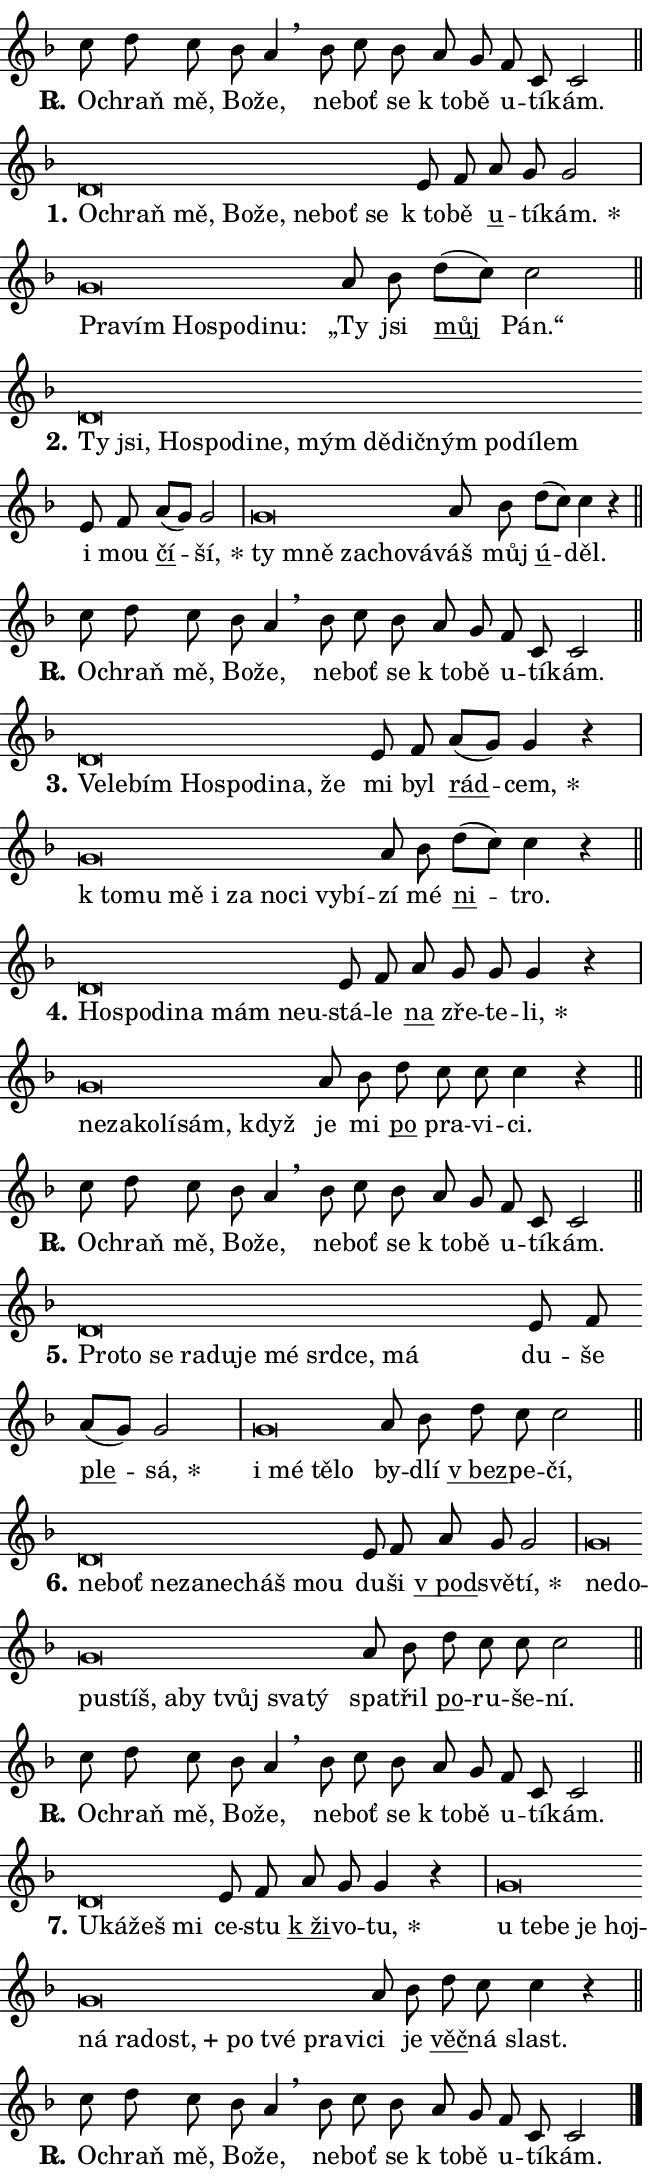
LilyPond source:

\version "2.24.0"
\header { tagline = "" }
\paper {
  indent = 0\cm
  top-margin = 0\cm
  right-margin = 0.13\cm % to fit lyric hyphens
  bottom-margin = 0\cm
  left-margin = 0\cm
  paper-width = 11\cm
  page-breaking = #ly:one-page-breaking
  system-system-spacing.basic-distance = #11
  score-system-spacing.basic-distance = #11
  ragged-last = ##f
}


%% Author: Thomas Morley
%% https://lists.gnu.org/archive/html/lilypond-user/2020-05/msg00002.html
#(define (line-position grob)
"Returns position of @var[grob} in current system:
   @code{'start}, if at first time-step
   @code{'end}, if at last time-step
   @code{'middle} otherwise
"
  (let* ((col (ly:item-get-column grob))
         (ln (ly:grob-object col 'left-neighbor))
         (rn (ly:grob-object col 'right-neighbor))
         (col-to-check-left (if (ly:grob? ln) ln col))
         (col-to-check-right (if (ly:grob? rn) rn col))
         (break-dir-left
           (and
             (ly:grob-property col-to-check-left 'non-musical #f)
             (ly:item-break-dir col-to-check-left)))
         (break-dir-right
           (and
             (ly:grob-property col-to-check-right 'non-musical #f)
             (ly:item-break-dir col-to-check-right))))
        (cond ((eqv? 1 break-dir-left) 'start)
              ((eqv? -1 break-dir-right) 'end)
              (else 'middle))))

#(define (tranparent-at-line-position vctor)
  (lambda (grob)
  "Relying on @code{line-position} select the relevant enry from @var{vctor}.
Used to determine transparency,"
    (case (line-position grob)
      ((end) (not (vector-ref vctor 0)))
      ((middle) (not (vector-ref vctor 1)))
      ((start) (not (vector-ref vctor 2))))))

noteHeadBreakVisibility =
#(define-music-function (break-visibility)(vector?)
"Makes @code{NoteHead}s transparent relying on @var{break-visibility}"
#{
  \override NoteHead.transparent =
    #(tranparent-at-line-position break-visibility)
#})

#(define delete-ledgers-for-transparent-note-heads
  (lambda (grob)
    "Reads whether a @code{NoteHead} is transparent.
If so this @code{NoteHead} is removed from @code{'note-heads} from
@var{grob}, which is supposed to be @code{LedgerLineSpanner}.
As a result ledgers are not printed for this @code{NoteHead}"
    (let* ((nhds-array (ly:grob-object grob 'note-heads))
           (nhds-list
             (if (ly:grob-array? nhds-array)
                 (ly:grob-array->list nhds-array)
                 '()))
           ;; Relies on the transparent-property being done before
           ;; Staff.LedgerLineSpanner.after-line-breaking is executed.
           ;; This is fragile ...
           (to-keep
             (remove
               (lambda (nhd)
                 (ly:grob-property nhd 'transparent #f))
               nhds-list)))
      ;; TODO find a better method to iterate over grob-arrays, similiar
      ;; to filter/remove etc for lists
      ;; For now rebuilt from scratch
      (set! (ly:grob-object grob 'note-heads)  '())
      (for-each
        (lambda (nhd)
          (ly:pointer-group-interface::add-grob grob 'note-heads nhd))
        to-keep))))

squashNotes = {
  \override NoteHead.X-extent = #'(-0.2 . 0.2)
  \override NoteHead.Y-extent = #'(-0.75 . 0)
  \override NoteHead.stencil =
    #(lambda (grob)
       (let ((pos (ly:grob-property grob 'staff-position)))
         (begin
           (if (< pos -7) (display "ERROR: Lower brevis then expected\n") (display ""))
           (if (<= pos -6) ly:text-interface::print ly:note-head::print))))
}
unSquashNotes = {
  \revert NoteHead.X-extent
  \revert NoteHead.Y-extent
  \revert NoteHead.stencil
}

hideNotes = \noteHeadBreakVisibility #begin-of-line-visible
unHideNotes = \noteHeadBreakVisibility #all-visible

% work-around for resetting accidentals
% https://lilypond.org/doc/v2.23/Documentation/notation/displaying-rhythms#unmetered-music
cadenzaMeasure = {
  \cadenzaOff
  \partial 1024 s1024
  \cadenzaOn
}

#(define-markup-command (accent layout props text) (markup?)
  "Underline accented syllable"
  (interpret-markup layout props
    #{\markup \override #'(offset . 4.3) \underline { #text }#}))

responsum = \markup \concat {
  "R" \hspace #-1.05 \path #0.1 #'((moveto 0 0.07) (lineto 0.9 0.8)) \hspace #0.05 "."
}

spaceSize = #0.6828661417322834 % exact space size for TeX Gyre Schola

\layout {
  \context {
    \Staff
    \remove "Time_signature_engraver"
    \override LedgerLineSpanner.after-line-breaking = #delete-ledgers-for-transparent-note-heads
  }
  \context {
    \Lyrics {
      \override LyricSpace.minimum-distance = \spaceSize
      \override LyricText.font-name = #"TeX Gyre Schola"
      \override LyricText.font-size = 1
      \override StanzaNumber.font-name = #"TeX Gyre Schola Bold"
      \override StanzaNumber.font-size = 1
    }
  }
  \context {
    \Score 
    \override NoteHead.text =
      #(lambda (grob) 
        (let ((pos (ly:grob-property grob 'staff-position)))
          #{\markup {
            \combine
              \halign #-0.55 \raise #(if (= pos -6) 0 0.5) \override #'(thickness . 2) \draw-line #'(3.2 . 0)
              \musicglyph "noteheads.sM1"
          }#}))
  }
}

% magnetic-lyrics.ily
%
%   written by
%     Jean Abou Samra <jean@abou-samra.fr>
%     Werner Lemberg <wl@gnu.org>
%
%   adapted by
%     Jiri Hon <jiri.hon@gmail.com>
%
% Version 2022-Apr-15

% https://www.mail-archive.com/lilypond-user@gnu.org/msg149350.html

#(define (Left_hyphen_pointer_engraver context)
   "Collect syllable-hyphen-syllable occurrences in lyrics and store
them in properties.  This engraver only looks to the left.  For
example, if the lyrics input is @code{foo -- bar}, it does the
following.

@itemize @bullet
@item
Set the @code{text} property of the @code{LyricHyphen} grob between
@q{foo} and @q{bar} to @code{foo}.

@item
Set the @code{left-hyphen} property of the @code{LyricText} grob with
text @q{foo} to the @code{LyricHyphen} grob between @q{foo} and
@q{bar}.
@end itemize

Use this auxiliary engraver in combination with the
@code{lyric-@/text::@/apply-@/magnetic-@/offset!} hook."
   (let ((hyphen #f)
         (text #f))
     (make-engraver
      (acknowledgers
       ((lyric-syllable-interface engraver grob source-engraver)
        (set! text grob)))
      (end-acknowledgers
       ((lyric-hyphen-interface engraver grob source-engraver)
        ;(when (not (grob::has-interface grob 'lyric-space-interface))
          (set! hyphen grob)));)
      ((stop-translation-timestep engraver)
       (when (and text hyphen)
         (ly:grob-set-object! text 'left-hyphen hyphen))
       (set! text #f)
       (set! hyphen #f)))))

#(define (lyric-text::apply-magnetic-offset! grob)
   "If the space between two syllables is less than the value in
property @code{LyricText@/.details@/.squash-threshold}, move the right
syllable to the left so that it gets concatenated with the left
syllable.

Use this function as a hook for
@code{LyricText@/.after-@/line-@/breaking} if the
@code{Left_@/hyphen_@/pointer_@/engraver} is active."
   (let ((hyphen (ly:grob-object grob 'left-hyphen #f)))
     (when hyphen
       (let ((left-text (ly:spanner-bound hyphen LEFT)))
         (when (grob::has-interface left-text 'lyric-syllable-interface)
           (let* ((common (ly:grob-common-refpoint grob left-text X))
                  (this-x-ext (ly:grob-extent grob common X))
                  (left-x-ext
                   (begin
                     ;; Trigger magnetism for left-text.
                     (ly:grob-property left-text 'after-line-breaking)
                     (ly:grob-extent left-text common X)))
                  ;; `delta` is the gap width between two syllables.
                  (delta (- (interval-start this-x-ext)
                            (interval-end left-x-ext)))
                  (details (ly:grob-property grob 'details))
                  (threshold (assoc-get 'squash-threshold details 0.2)))
             (when (< delta threshold)
               (let* (;; We have to manipulate the input text so that
                      ;; ligatures crossing syllable boundaries are not
                      ;; disabled.  For languages based on the Latin
                      ;; script this is essentially a beautification.
                      ;; However, for non-Western scripts it can be a
                      ;; necessity.
                      (lt (ly:grob-property left-text 'text))
                      (rt (ly:grob-property grob 'text))
                      (is-space (grob::has-interface hyphen 'lyric-space-interface))
                      (space (if is-space " " ""))
                      (extra-delta (if is-space spaceSize 0))
                      ;; Append new syllable.
                      (ltrt-space (if (and (string? lt) (string? rt))
                                (string-append lt space rt)
                                (make-concat-markup (list lt space rt))))
                      ;; Right-align `ltrt` to the right side.
                      (ltrt-space-markup (grob-interpret-markup
                               grob
                               (make-translate-markup
                                (cons (interval-length this-x-ext) 0)
                                (make-right-align-markup ltrt-space)))))
                 (begin
                   ;; Don't print `left-text`.
                   (ly:grob-set-property! left-text 'stencil #f)
                   ;; Set text and stencil (which holds all collected
                   ;; syllables so far) and shift it to the left.
                   (ly:grob-set-property! grob 'text ltrt-space)
                   (ly:grob-set-property! grob 'stencil ltrt-space-markup)
                   (ly:grob-translate-axis! grob (- (- delta extra-delta)) X))))))))))


#(define (lyric-hyphen::displace-bounds-first grob)
   ;; Make very sure this callback isn't triggered too early.
   (let ((left (ly:spanner-bound grob LEFT))
         (right (ly:spanner-bound grob RIGHT)))
     (ly:grob-property left 'after-line-breaking)
     (ly:grob-property right 'after-line-breaking)
     (ly:lyric-hyphen::print grob)))

squashThreshold = #0.4

\layout {
  \context {
    \Lyrics
    \consists #Left_hyphen_pointer_engraver
    \override LyricText.after-line-breaking =
      #lyric-text::apply-magnetic-offset!
    \override LyricHyphen.stencil = #lyric-hyphen::displace-bounds-first
    \override LyricText.details.squash-threshold = \squashThreshold
    \override LyricHyphen.minimum-distance = 0
    \override LyricHyphen.minimum-length = \squashThreshold
  }
}

squashText = \override LyricText.details.squash-threshold = 9999
unSquashText = \override LyricText.details.squash-threshold = \squashThreshold

leftText = \override LyricText.self-alignment-X = #LEFT
unLeftText = \revert LyricText.self-alignment-X

starOffset = #(lambda (grob) 
                (let ((x_offset (ly:self-alignment-interface::aligned-on-x-parent grob)))
                  (if (= x_offset 0) 0 (+ x_offset 1.2))))

star = #(define-music-function (syllable)(string?)
"Append star separator at the end of a syllable"
#{
  \once \override LyricText.X-offset = #starOffset
  \lyricmode { \markup {
    #syllable
    \override #'((font-name . "TeX Gyre Schola Bold")) \hspace #0.2 \lower #0.65 \larger "*"
  } }
#})

starAccent = #(define-music-function (syllable)(string?)
"Append star separator at the end of a syllable and make accent"
#{
  \once \override LyricText.X-offset = #starOffset
  \lyricmode { \markup {
    \accent #syllable
    \override #'((font-name . "TeX Gyre Schola Bold")) \hspace #0.2 \lower #0.65 \larger "*"
  } }
#})

breath = #(define-music-function (syllable)(string?)
"Append breathing indicator at the end of a syllable"
#{
  \lyricmode { \markup { #syllable "+" } }
#})

optionalBreath = #(define-music-function (syllable)(string?)
"Append optional breathing indicator at the end of a syllable"
#{
  \lyricmode { \markup { #syllable "(+)" } }
#})


\score {
    <<
        \new Voice = "melody" { \cadenzaOn \key f \major \relative { c''8 d c bes a4 \breathe \bar "" bes8 c bes \bar "" a g \bar "" f c c2 \cadenzaMeasure \bar "||" \break } }
        \new Lyrics \lyricsto "melody" { \lyricmode { \set stanza = \responsum
O -- chraň mě, Bo -- že, ne -- boť se "k to" -- bě u -- tí -- kám. } }
    >>
    \layout {}
}

\score {
    <<
        \new Voice = "melody" { \cadenzaOn \key f \major \relative { \squashNotes d'\breve*1/16 \hideNotes \breve*1/16 \bar "" \breve*1/16 \bar "" \breve*1/16 \bar "" \breve*1/16 \bar "" \breve*1/16 \bar "" \breve*1/16 \breve*1/16 \bar "" \unHideNotes \unSquashNotes e8 f \bar "" a g g2 \cadenzaMeasure \bar "|" \squashNotes g\breve*1/16 \hideNotes \breve*1/16 \bar "" \breve*1/16 \bar "" \breve*1/16 \bar "" \breve*1/16 \breve*1/16 \bar "" \unHideNotes \unSquashNotes a8 bes \bar "" d[( c)] c2 \cadenzaMeasure \bar "||" \break } }
        \new Lyrics \lyricsto "melody" { \lyricmode { \set stanza = "1."
\leftText O -- \squashText chraň mě, Bo -- že, ne -- boť se \unLeftText \unSquashText "k to" -- bě \markup \accent u -- tí -- \star kám. \leftText Pra -- \squashText vím Ho -- spo -- di -- nu: \unLeftText \unSquashText „Ty jsi \markup \accent můj Pán.“ } }
    >>
    \layout {}
}

\score {
    <<
        \new Voice = "melody" { \cadenzaOn \key f \major \relative { \squashNotes d'\breve*1/16 \hideNotes \breve*1/16 \bar "" \breve*1/16 \bar "" \breve*1/16 \bar "" \breve*1/16 \bar "" \breve*1/16 \bar "" \breve*1/16 \bar "" \breve*1/16 \bar "" \breve*1/16 \bar "" \breve*1/16 \bar "" \breve*1/16 \bar "" \breve*1/16 \breve*1/16 \bar "" \unHideNotes \unSquashNotes e8 f \bar "" a[( g)] g2 \cadenzaMeasure \bar "|" \squashNotes g\breve*1/16 \hideNotes \breve*1/16 \bar "" \breve*1/16 \bar "" \breve*1/16 \breve*1/16 \bar "" \unHideNotes \unSquashNotes a8 bes \bar "" d[( c)] c4 r \cadenzaMeasure \bar "||" \break } }
        \new Lyrics \lyricsto "melody" { \lyricmode { \set stanza = "2."
\leftText Ty \squashText jsi, Ho -- spo -- di -- ne, mým dě -- dič -- ným po -- dí -- lem \unLeftText \unSquashText i mou \markup \accent čí -- \star ší, \leftText ty \squashText mně za -- cho -- vá -- \unLeftText \unSquashText váš můj \markup \accent ú -- děl. } }
    >>
    \layout {}
}

\score {
    <<
        \new Voice = "melody" { \cadenzaOn \key f \major \relative { c''8 d c bes a4 \breathe \bar "" bes8 c bes \bar "" a g \bar "" f c c2 \cadenzaMeasure \bar "||" \break } }
        \new Lyrics \lyricsto "melody" { \lyricmode { \set stanza = \responsum
O -- chraň mě, Bo -- že, ne -- boť se "k to" -- bě u -- tí -- kám. } }
    >>
    \layout {}
}

\score {
    <<
        \new Voice = "melody" { \cadenzaOn \key f \major \relative { \squashNotes d'\breve*1/16 \hideNotes \breve*1/16 \bar "" \breve*1/16 \bar "" \breve*1/16 \bar "" \breve*1/16 \bar "" \breve*1/16 \bar "" \breve*1/16 \breve*1/16 \bar "" \unHideNotes \unSquashNotes e8 f \bar "" a[( g)] g4 r \cadenzaMeasure \bar "|" \squashNotes g\breve*1/16 \hideNotes \breve*1/16 \bar "" \breve*1/16 \bar "" \breve*1/16 \bar "" \breve*1/16 \bar "" \breve*1/16 \bar "" \breve*1/16 \bar "" \breve*1/16 \breve*1/16 \bar "" \unHideNotes \unSquashNotes a8 bes \bar "" d[( c)] c4 r \cadenzaMeasure \bar "||" \break } }
        \new Lyrics \lyricsto "melody" { \lyricmode { \set stanza = "3."
\leftText Ve -- \squashText le -- bím Ho -- spo -- di -- na, že \unLeftText \unSquashText mi byl \markup \accent rád -- \star cem, \leftText "k to" -- \squashText mu mě i za no -- ci vy -- bí -- \unLeftText \unSquashText zí mé \markup \accent ni -- tro. } }
    >>
    \layout {}
}

\score {
    <<
        \new Voice = "melody" { \cadenzaOn \key f \major \relative { \squashNotes d'\breve*1/16 \hideNotes \breve*1/16 \bar "" \breve*1/16 \bar "" \breve*1/16 \bar "" \breve*1/16 \bar "" \breve*1/16 \breve*1/16 \bar "" \unHideNotes \unSquashNotes e8 f \bar "" a g g g4 r \cadenzaMeasure \bar "|" \squashNotes g\breve*1/16 \hideNotes \breve*1/16 \bar "" \breve*1/16 \bar "" \breve*1/16 \bar "" \breve*1/16 \breve*1/16 \bar "" \unHideNotes \unSquashNotes a8 bes \bar "" d c c c4 r \cadenzaMeasure \bar "||" \break } }
        \new Lyrics \lyricsto "melody" { \lyricmode { \set stanza = "4."
\leftText Ho -- \squashText spo -- di -- na mám ne -- u -- \unLeftText \unSquashText stá -- le \markup \accent na zře -- te -- \star li, \leftText ne -- \squashText za -- ko -- lí -- sám, když \unLeftText \unSquashText je mi \markup \accent po pra -- vi -- ci. } }
    >>
    \layout {}
}

\score {
    <<
        \new Voice = "melody" { \cadenzaOn \key f \major \relative { c''8 d c bes a4 \breathe \bar "" bes8 c bes \bar "" a g \bar "" f c c2 \cadenzaMeasure \bar "||" \break } }
        \new Lyrics \lyricsto "melody" { \lyricmode { \set stanza = \responsum
O -- chraň mě, Bo -- že, ne -- boť se "k to" -- bě u -- tí -- kám. } }
    >>
    \layout {}
}

\score {
    <<
        \new Voice = "melody" { \cadenzaOn \key f \major \relative { \squashNotes d'\breve*1/16 \hideNotes \breve*1/16 \bar "" \breve*1/16 \bar "" \breve*1/16 \bar "" \breve*1/16 \bar "" \breve*1/16 \bar "" \breve*1/16 \bar "" \breve*1/16 \bar "" \breve*1/16 \breve*1/16 \bar "" \unHideNotes \unSquashNotes e8 f \bar "" a[( g)] g2 \cadenzaMeasure \bar "|" \squashNotes g\breve*1/16 \hideNotes \breve*1/16 \bar "" \breve*1/16 \breve*1/16 \bar "" \unHideNotes \unSquashNotes a8 bes \bar "" d c c2 \cadenzaMeasure \bar "||" \break } }
        \new Lyrics \lyricsto "melody" { \lyricmode { \set stanza = "5."
\leftText Pro -- \squashText to se ra -- du -- je mé srd -- ce, má \unLeftText \unSquashText du -- še \markup \accent ple -- \star sá, \leftText i \squashText mé tě -- lo \unLeftText \unSquashText by -- dlí \markup \accent "v bez" -- pe -- čí, } }
    >>
    \layout {}
}

\score {
    <<
        \new Voice = "melody" { \cadenzaOn \key f \major \relative { \squashNotes d'\breve*1/16 \hideNotes \breve*1/16 \bar "" \breve*1/16 \bar "" \breve*1/16 \bar "" \breve*1/16 \bar "" \breve*1/16 \breve*1/16 \bar "" \unHideNotes \unSquashNotes e8 f \bar "" a g g2 \cadenzaMeasure \bar "|" \squashNotes g\breve*1/16 \hideNotes \breve*1/16 \bar "" \breve*1/16 \bar "" \breve*1/16 \bar "" \breve*1/16 \bar "" \breve*1/16 \bar "" \breve*1/16 \bar "" \breve*1/16 \breve*1/16 \bar "" \unHideNotes \unSquashNotes a8 bes \bar "" d c c c2 \cadenzaMeasure \bar "||" \break } }
        \new Lyrics \lyricsto "melody" { \lyricmode { \set stanza = "6."
\leftText ne -- \squashText boť ne -- za -- ne -- cháš mou \unLeftText \unSquashText du -- ši \markup \accent "v pod" -- svě -- \star tí, \leftText ne -- \squashText do -- pu -- stíš, a -- by tvůj sva -- tý \unLeftText \unSquashText spa -- třil \markup \accent po -- ru -- še -- ní. } }
    >>
    \layout {}
}

\score {
    <<
        \new Voice = "melody" { \cadenzaOn \key f \major \relative { c''8 d c bes a4 \breathe \bar "" bes8 c bes \bar "" a g \bar "" f c c2 \cadenzaMeasure \bar "||" \break } }
        \new Lyrics \lyricsto "melody" { \lyricmode { \set stanza = \responsum
O -- chraň mě, Bo -- že, ne -- boť se "k to" -- bě u -- tí -- kám. } }
    >>
    \layout {}
}

\score {
    <<
        \new Voice = "melody" { \cadenzaOn \key f \major \relative { \squashNotes d'\breve*1/16 \hideNotes \breve*1/16 \bar "" \breve*1/16 \breve*1/16 \bar "" \unHideNotes \unSquashNotes e8 f \bar "" a g g4 r \cadenzaMeasure \bar "|" \squashNotes g\breve*1/16 \hideNotes \breve*1/16 \bar "" \breve*1/16 \bar "" \breve*1/16 \bar "" \breve*1/16 \bar "" \breve*1/16 \bar "" \breve*1/16 \bar "" \breve*1/16 \bar "" \breve*1/16 \bar "" \breve*1/16 \bar "" \breve*1/16 \breve*1/16 \bar "" \unHideNotes \unSquashNotes a8 bes \bar "" d c c4 r \cadenzaMeasure \bar "||" \break } }
        \new Lyrics \lyricsto "melody" { \lyricmode { \set stanza = "7."
\leftText U -- \squashText ká -- žeš mi \unLeftText \unSquashText ce -- stu \markup \accent "k ži" -- vo -- \star tu, \leftText u \squashText te -- be je hoj -- ná ra -- \breath "dost," po tvé pra -- vi -- \unLeftText \unSquashText ci je \markup \accent věč -- ná slast. } }
    >>
    \layout {}
}

\score {
    <<
        \new Voice = "melody" { \cadenzaOn \key f \major \relative { c''8 d c bes a4 \breathe \bar "" bes8 c bes \bar "" a g \bar "" f c c2 \cadenzaMeasure \bar "||" \break } \bar "|." }
        \new Lyrics \lyricsto "melody" { \lyricmode { \set stanza = \responsum
O -- chraň mě, Bo -- že, ne -- boť se "k to" -- bě u -- tí -- kám. } }
    >>
    \layout {}
}
